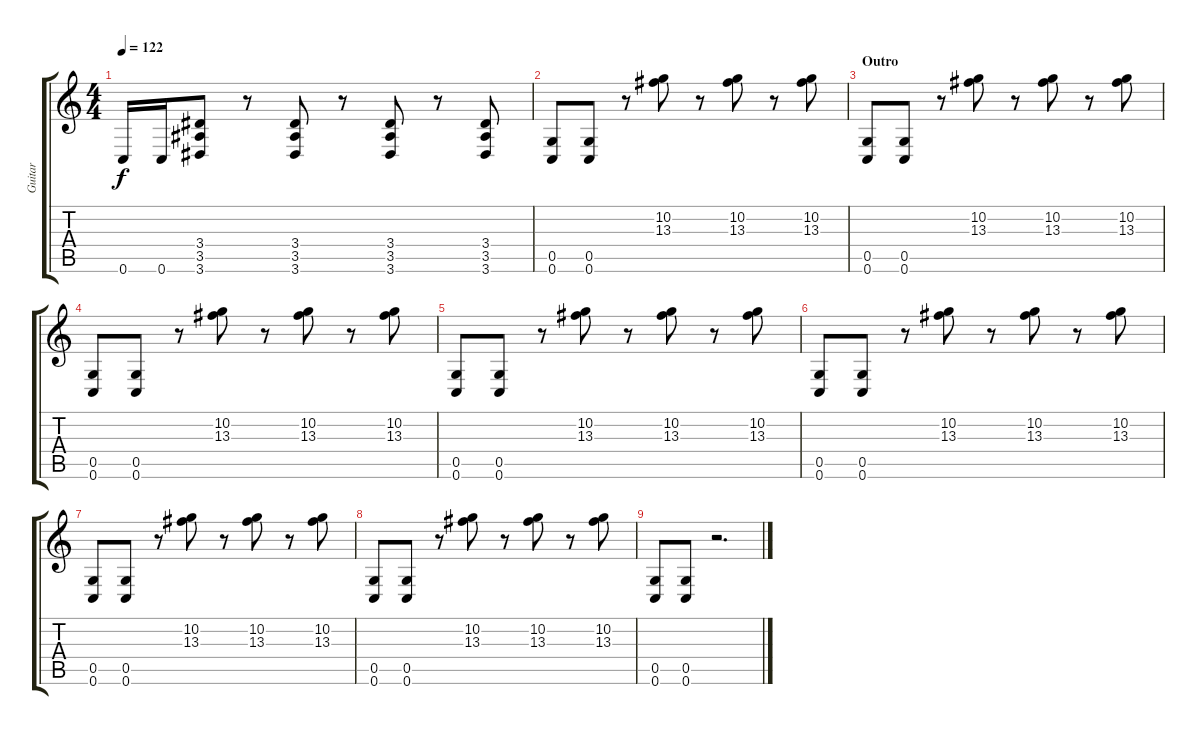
\track ("Guitar" "Guitar") {instrument distortionguitar}
\staff {score tabs}
\tuning (D4 A3 F3 C3 G2 C2) {hide}
\ts (4 4)
\tempo 122
\clef g2
\ks c
0.6.16{dy f} 0.6.16 (3.4 3.5 3.6).8 r.8 (3.4 3.5 3.6).8 r.8 (3.4 3.5 3.6).8 r.8 (3.4 3.5 3.6).8 |
(0.5 0.6).8 (0.5 0.6).8 r.8 (10.2 13.3).8 r.8 (10.2 13.3).8 r.8 (10.2 13.3).8 |
\section ("" "Outro")
(0.5 0.6).8 (0.5 0.6).8 r.8 (10.2 13.3).8 r.8 (10.2 13.3).8 r.8 (10.2 13.3).8 |
(0.5 0.6).8 (0.5 0.6).8 r.8 (10.2 13.3).8 r.8 (10.2 13.3).8 r.8 (10.2 13.3).8 |
(0.5 0.6).8 (0.5 0.6).8 r.8 (10.2 13.3).8 r.8 (10.2 13.3).8 r.8 (10.2 13.3).8 |
(0.5 0.6).8 (0.5 0.6).8 r.8 (10.2 13.3).8 r.8 (10.2 13.3).8 r.8 (10.2 13.3).8 |
(0.5 0.6).8 (0.5 0.6).8 r.8 (10.2 13.3).8 r.8 (10.2 13.3).8 r.8 (10.2 13.3).8 |
(0.5 0.6).8 (0.5 0.6).8 r.8 (10.2 13.3).8 r.8 (10.2 13.3).8 r.8 (10.2 13.3).8 |
(0.5 0.6).8 (0.5 0.6).8 r.2{d}
